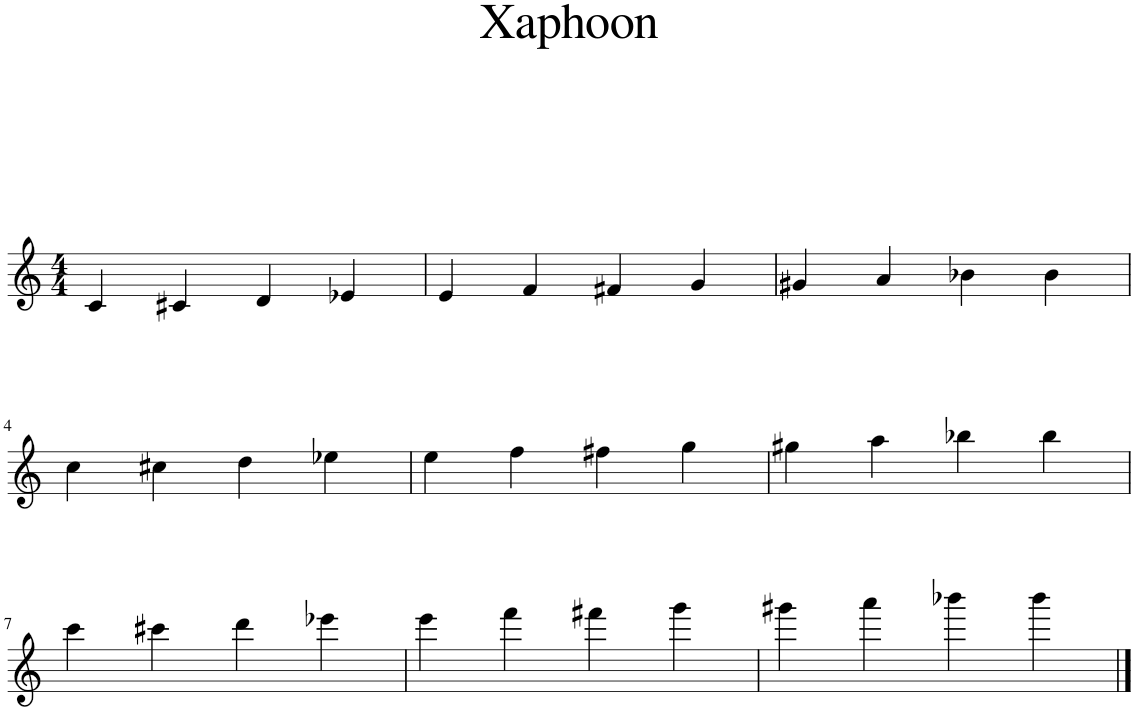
**kern
*part1
*staff1
*I"Piano
*I'Pno.
*clefG2
*k[]
*M4/4
=1
4c/
4c#X/
4d/
4e-X/
=2
4e/
4f/
4f#X/
4g/
=3
4g#X/
4a/
4b-X\
4b-\
!!LO:LB:g=z
=4
4cc\
4cc#X\
4dd\
4ee-X\
=5
4ee\
4ff\
4ff#X\
4gg\
=6
4gg#X\
4aa\
4bb-X\
4bb-\
!!LO:LB:g=z
=7
4ccc\
4ccc#X\
4ddd\
4eee-X\
=8
4eee\
4fff\
4fff#X\
4ggg\
=9
4ggg#X\
4aaa\
4bbb-X\
4bbb-\
==
*-
